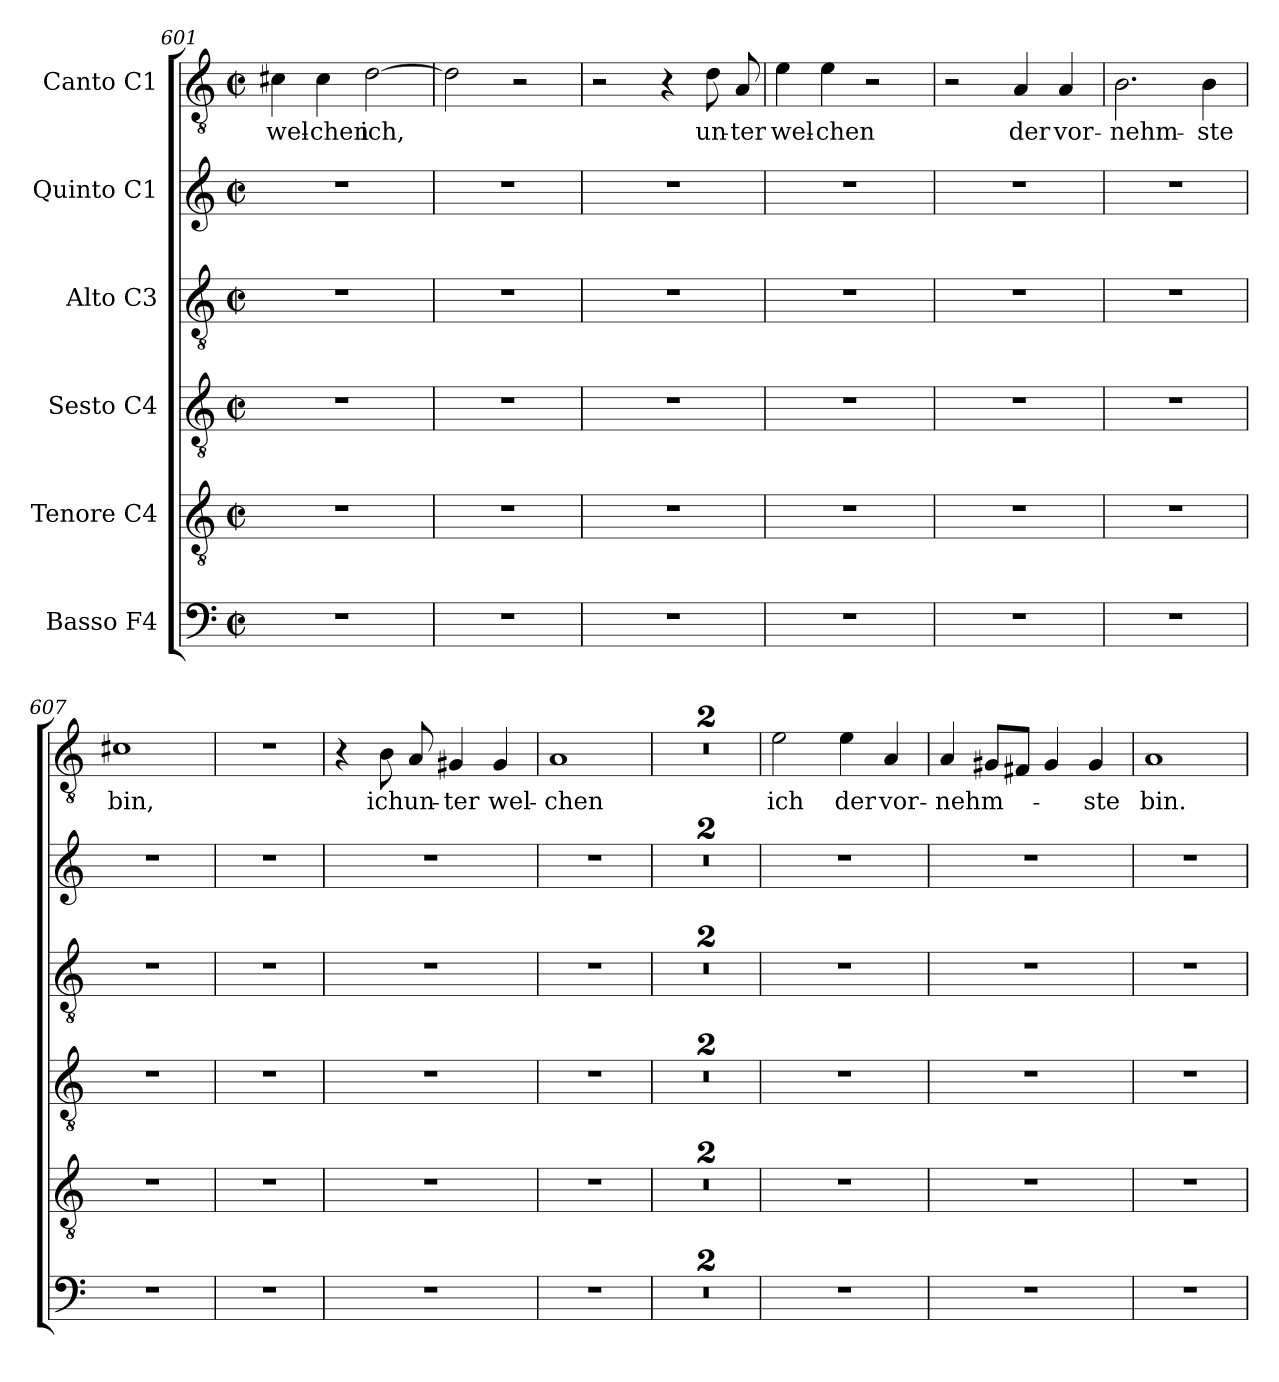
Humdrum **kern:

**kern	**kern	**kern	**kern	**kern	**kern	**text
*part6	*part5	*part4	*part3	*part2	*part1	*part1
*staff6	*staff5	*staff4	*staff3	*staff2	*staff1	*staff1
*I"Basso  F4	*I"Tenore  C4	*I"Sesto  C4	*I"Alto  C3	*I"Quinto  C1	*I"Canto C1	*
*clefF4	*clefGv2	*clefGv2	*clefGv2	*clefG2	*clefGv2	*
*M2/2	*M2/2	*M2/2	*M2/2	*M2/2	*M2/2	*
*met(c|)	*met(c|)	*met(c|)	*met(c|)	*met(c|)	*met(c|)	*
=601	=601	=601	=601	=601	=601	=601
!	!	!	!	!	!	!LO:LY:b
1r	1r	1r	1r	1r	4c#X\	wel-
!	!	!	!	!	!	!LO:LY:b:cj
.	.	.	.	.	4c#\	-chen
!	!	!	!	!	!	!LO:LY:b:cj
.	.	.	.	.	[>2d\	ich,
=602	=602	=602	=602	=602	=602	=602
1r	1r	1r	1r	1r	2d\]	.
.	.	.	.	.	2r	.
=603	=603	=603	=603	=603	=603	=603
1r	1r	1r	1r	1r	2r	.
.	.	.	.	.	4r	.
!	!	!	!	!	!	!LO:LY:b
.	.	.	.	.	8d\	un-
!	!	!	!	!	!	!LO:LY:b:rj
.	.	.	.	.	8A/	-ter
!!LO:LB:g=z
=604	=604	=604	=604	=604	=604	=604
!	!	!	!	!	!	!LO:LY:b
1r	1r	1r	1r	1r	4e\	wel-
!	!	!	!	!	!	!LO:LY:b:cj
.	.	.	.	.	4e\	-chen
.	.	.	.	.	2r	.
=605	=605	=605	=605	=605	=605	=605
1r	1r	1r	1r	1r	2r	.
!	!	!	!	!	!	!LO:LY:b:cj
.	.	.	.	.	4A/	der
!	!	!	!	!	!	!LO:LY:b:cj
.	.	.	.	.	4A/	vor-
=606	=606	=606	=606	=606	=606	=606
!	!	!	!	!	!	!LO:LY:b:cj
1r	1r	1r	1r	1r	2.B\	-nehm-
!	!	!	!	!	!	!LO:LY:b:cj
.	.	.	.	.	4B\	-ste
=607	=607	=607	=607	=607	=607	=607
!	!	!	!	!	!	!LO:LY:b:cj
1r	1r	1r	1r	1r	1c#X	bin,
=608	=608	=608	=608	=608	=608	=608
1r	1r	1r	1r	1r	1r	.
=609	=609	=609	=609	=609	=609	=609
1r	1r	1r	1r	1r	4r	.
!	!	!	!	!	!	!LO:LY:b:cj
.	.	.	.	.	8B\	ich
!	!	!	!	!	!	!LO:LY:b:cj
.	.	.	.	.	8A/	un-
!	!	!	!	!	!	!LO:LY:b:cj
.	.	.	.	.	4G#X/	-ter
!	!	!	!	!	!	!LO:LY:b:cj
.	.	.	.	.	4G#/	wel-
=610	=610	=610	=610	=610	=610	=610
!	!	!	!	!	!	!LO:LY:b:cj
1r	1r	1r	1r	1r	1A	-chen
!!LO:LB:g=z
=611	=611	=611	=611	=611	=611	=611
1r	1r	1r	1r	1r	1r	.
=612	=612	=612	=612	=612	=612	=612
1r	1r	1r	1r	1r	1r	.
=613	=613	=613	=613	=613	=613	=613
!	!	!	!	!	!	!LO:LY:b:cj
1r	1r	1r	1r	1r	2e\	ich
!	!	!	!	!	!	!LO:LY:b:cj
.	.	.	.	.	4e\	der
!	!	!	!	!	!	!LO:LY:b:cj
.	.	.	.	.	4A/	vor-
=614	=614	=614	=614	=614	=614	=614
!	!	!	!	!	!	!LO:LY:b:cj
1r	1r	1r	1r	1r	4A/	-nehm-
.	.	.	.	.	8G#X/L	.
.	.	.	.	.	8F#X/J	.
.	.	.	.	.	4G#/	.
!	!	!	!	!	!	!LO:LY:b:cj
.	.	.	.	.	4G#/	-ste
=615	=615	=615	=615	=615	=615	=615
!	!	!	!	!	!	!LO:LY:b:cj
1r	1r	1r	1r	1r	1A	bin.
=	=	=	=	=	=	=
*-	*-	*-	*-	*-	*-	*-
